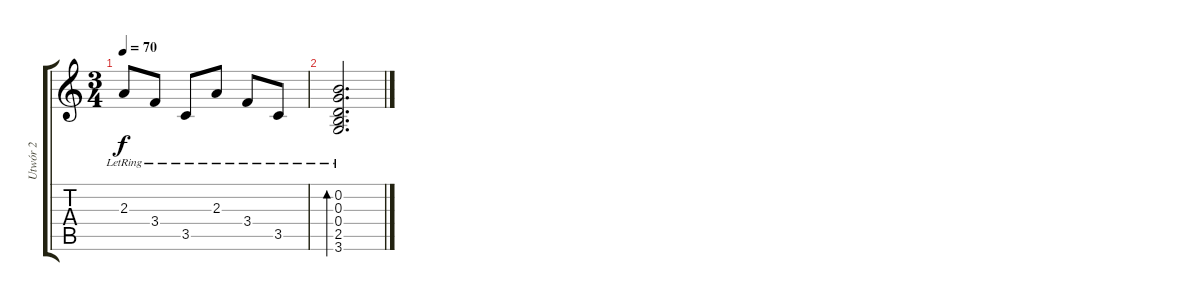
\track ("Utwór 2" "Utwór 2") {instrument acousticguitarnylon}
\staff {score tabs}
\tuning (E4 B3 G3 D3 A2 E2) {hide}
\ts (3 4)
\tempo 70
\clef g2
\ks c
2.3{lr}.8{dy f} 3.4{lr}.8 3.5{lr}.8 2.3{lr}.8 3.4{lr}.8 3.5{lr}.8 |
(0.2{lr} 0.3{lr} 0.4{lr} 2.5{lr} 3.6{lr}).2{d bd 480}
